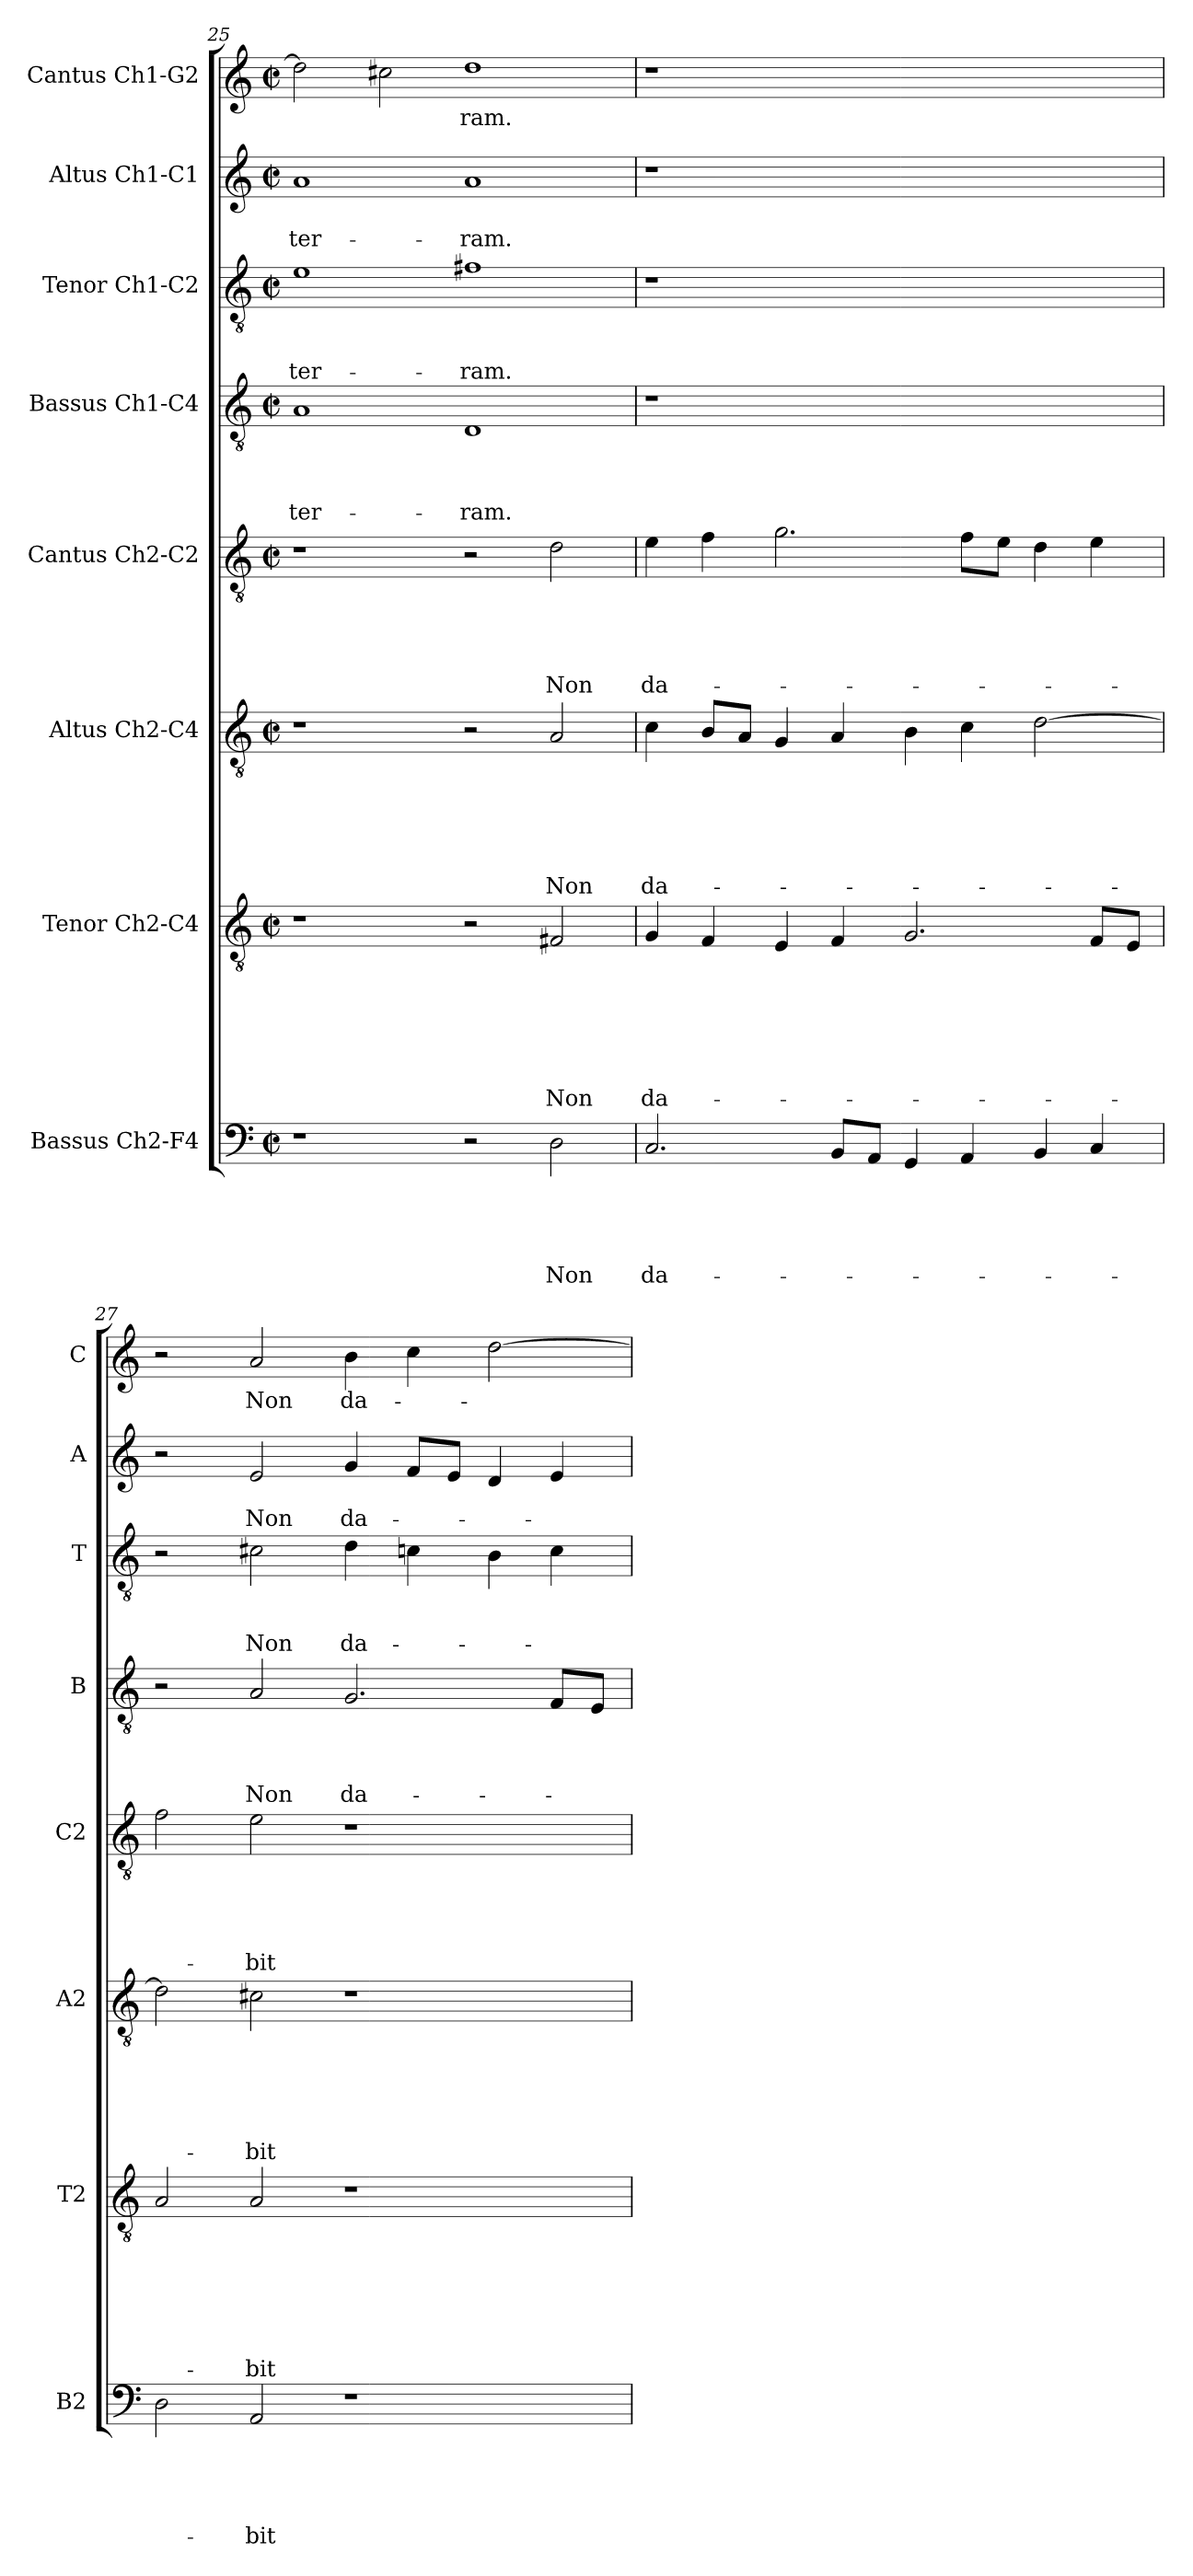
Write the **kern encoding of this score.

**kern	**text	**text	**text	**text	**text	**kern	**text	**text	**text	**text	**text	**text	**text	**kern	**text	**text	**text	**text	**text	**text	**kern	**text	**text	**text	**text	**text	**kern	**text	**text	**text	**text	**kern	**text	**text	**text	**kern	**text	**text	**kern	**text
*part8	*part8	*part8	*part8	*part8	*part8	*part7	*part7	*part7	*part7	*part7	*part7	*part7	*part7	*part6	*part6	*part6	*part6	*part6	*part6	*part6	*part5	*part5	*part5	*part5	*part5	*part5	*part4	*part4	*part4	*part4	*part4	*part3	*part3	*part3	*part3	*part2	*part2	*part2	*part1	*part1
*staff8	*staff8	*staff8	*staff8	*staff8	*staff8	*staff7	*staff7	*staff7	*staff7	*staff7	*staff7	*staff7	*staff7	*staff6	*staff6	*staff6	*staff6	*staff6	*staff6	*staff6	*staff5	*staff5	*staff5	*staff5	*staff5	*staff5	*staff4	*staff4	*staff4	*staff4	*staff4	*staff3	*staff3	*staff3	*staff3	*staff2	*staff2	*staff2	*staff1	*staff1
*I"Bassus Ch2-F4	*	*	*	*	*	*I"Tenor Ch2-C4	*	*	*	*	*	*	*	*I"Altus Ch2-C4	*	*	*	*	*	*	*I"Cantus Ch2-C2	*	*	*	*	*	*I"Bassus Ch1-C4	*	*	*	*	*I"Tenor Ch1-C2	*	*	*	*I"Altus Ch1-C1	*	*	*I"Cantus Ch1-G2	*
*I'B2	*	*	*	*	*	*I'T2	*	*	*	*	*	*	*	*I'A2	*	*	*	*	*	*	*I'C2	*	*	*	*	*	*I'B	*	*	*	*	*I'T	*	*	*	*I'A	*	*	*I'C	*
!!LO:LB:g=z
*clefF4	*	*	*	*	*	*clefGv2	*	*	*	*	*	*	*	*clefGv2	*	*	*	*	*	*	*clefGv2	*	*	*	*	*	*clefGv2	*	*	*	*	*clefGv2	*	*	*	*clefG2	*	*	*clefG2	*
*k[]	*	*	*	*	*	*k[]	*	*	*	*	*	*	*	*k[]	*	*	*	*	*	*	*k[]	*	*	*	*	*	*k[]	*	*	*	*	*k[]	*	*	*	*k[]	*	*	*k[]	*
*C:	*	*	*	*	*	*C:	*	*	*	*	*	*	*	*C:	*	*	*	*	*	*	*C:	*	*	*	*	*	*C:	*	*	*	*	*C:	*	*	*	*C:	*	*	*C:	*
*M2/2	*	*	*	*	*	*M2/2	*	*	*	*	*	*	*	*M2/2	*	*	*	*	*	*	*M2/2	*	*	*	*	*	*M2/2	*	*	*	*	*M2/2	*	*	*	*M2/2	*	*	*M2/2	*
*met(c|)	*	*	*	*	*	*met(c|)	*	*	*	*	*	*	*	*met(c|)	*	*	*	*	*	*	*met(c|)	*	*	*	*	*	*met(c|)	*	*	*	*	*met(c|)	*	*	*	*met(c|)	*	*	*met(c|)	*
=25	=25	=25	=25	=25	=25	=25	=25	=25	=25	=25	=25	=25	=25	=25	=25	=25	=25	=25	=25	=25	=25	=25	=25	=25	=25	=25	=25	=25	=25	=25	=25	=25	=25	=25	=25	=25	=25	=25	=25	=25
!	!	!	!	!	!	!	!	!	!	!	!	!	!	!	!	!	!	!	!	!	!	!	!	!	!	!	!	!	!	!	!LO:LY:b	!	!	!	!LO:LY:b	!	!	!LO:LY:b	!	!
1r	.	.	.	.	.	1r	.	.	.	.	.	.	.	1r	.	.	.	.	.	.	1r	.	.	.	.	.	1A	.	.	.	ter-	1e	.	.	ter-	1a	.	ter-	2dd\]	.
.	.	.	.	.	.	.	.	.	.	.	.	.	.	.	.	.	.	.	.	.	.	.	.	.	.	.	.	.	.	.	.	.	.	.	.	.	.	.	2cc#X\	.
!	!	!	!	!	!	!	!	!	!	!	!	!	!	!	!	!	!	!	!	!	!	!	!	!	!	!	!	!	!	!	!LO:LY:b	!	!	!	!LO:LY:b	!	!	!LO:LY:b	!	!LO:LY:b
2r	.	.	.	.	.	2r	.	.	.	.	.	.	.	2r	.	.	.	.	.	.	2r	.	.	.	.	.	1D	.	.	.	-ram.	1f#X	.	.	-ram.	1a	.	-ram.	1dd	-ram.
!	!	!	!	!	!LO:LY:b	!	!	!	!	!	!	!	!LO:LY:b	!	!	!	!	!	!	!LO:LY:b	!	!	!	!	!	!LO:LY:b	!	!	!	!	!	!	!	!	!	!	!	!	!	!
2D\	.	.	.	.	Non	2F#X/	.	.	.	.	.	.	Non	2A/	.	.	.	.	.	Non	2d\	.	.	.	.	Non	.	.	.	.	.	.	.	.	.	.	.	.	.	.
=26	=26	=26	=26	=26	=26	=26	=26	=26	=26	=26	=26	=26	=26	=26	=26	=26	=26	=26	=26	=26	=26	=26	=26	=26	=26	=26	=26	=26	=26	=26	=26	=26	=26	=26	=26	=26	=26	=26	=26	=26
!	!	!	!	!	!LO:LY:b	!	!	!	!	!	!	!	!LO:LY:b	!	!	!	!	!	!	!LO:LY:b	!	!	!	!	!	!LO:LY:b	!	!	!	!	!	!	!	!	!	!	!	!	!	!
2.C/	.	.	.	.	da-	4G/	.	.	.	.	.	.	da-	4c\	.	.	.	.	.	da-	4e\	.	.	.	.	da-	1r	.	.	.	.	1r	.	.	.	1r	.	.	1r	.
.	.	.	.	.	.	4F/	.	.	.	.	.	.	.	8B/L	.	.	.	.	.	.	4f\	.	.	.	.	.	.	.	.	.	.	.	.	.	.	.	.	.	.	.
.	.	.	.	.	.	.	.	.	.	.	.	.	.	8A/J	.	.	.	.	.	.	.	.	.	.	.	.	.	.	.	.	.	.	.	.	.	.	.	.	.	.
.	.	.	.	.	.	4E/	.	.	.	.	.	.	.	4G/	.	.	.	.	.	.	2.g\	.	.	.	.	.	.	.	.	.	.	.	.	.	.	.	.	.	.	.
8BB/L	.	.	.	.	.	4F/	.	.	.	.	.	.	.	4A/	.	.	.	.	.	.	.	.	.	.	.	.	.	.	.	.	.	.	.	.	.	.	.	.	.	.
8AA/J	.	.	.	.	.	.	.	.	.	.	.	.	.	.	.	.	.	.	.	.	.	.	.	.	.	.	.	.	.	.	.	.	.	.	.	.	.	.	.	.
4GG/	.	.	.	.	.	2.G/	.	.	.	.	.	.	.	4B\	.	.	.	.	.	.	.	.	.	.	.	.	1ryy	.	.	.	.	1ryy	.	.	.	1ryy	.	.	1ryy	.
4AA/	.	.	.	.	.	.	.	.	.	.	.	.	.	4c\	.	.	.	.	.	.	8f\L	.	.	.	.	.	.	.	.	.	.	.	.	.	.	.	.	.	.	.
.	.	.	.	.	.	.	.	.	.	.	.	.	.	.	.	.	.	.	.	.	8e\J	.	.	.	.	.	.	.	.	.	.	.	.	.	.	.	.	.	.	.
4BB/	.	.	.	.	.	.	.	.	.	.	.	.	.	[2d\	.	.	.	.	.	.	4d\	.	.	.	.	.	.	.	.	.	.	.	.	.	.	.	.	.	.	.
4C/	.	.	.	.	.	8F/L	.	.	.	.	.	.	.	.	.	.	.	.	.	.	4e\	.	.	.	.	.	.	.	.	.	.	.	.	.	.	.	.	.	.	.
.	.	.	.	.	.	8E/J	.	.	.	.	.	.	.	.	.	.	.	.	.	.	.	.	.	.	.	.	.	.	.	.	.	.	.	.	.	.	.	.	.	.
=27	=27	=27	=27	=27	=27	=27	=27	=27	=27	=27	=27	=27	=27	=27	=27	=27	=27	=27	=27	=27	=27	=27	=27	=27	=27	=27	=27	=27	=27	=27	=27	=27	=27	=27	=27	=27	=27	=27	=27	=27
2D\	.	.	.	.	.	2A/	.	.	.	.	.	.	.	2d\]	.	.	.	.	.	.	2f\	.	.	.	.	.	2r	.	.	.	.	2r	.	.	.	2r	.	.	2r	.
!	!	!	!	!	!LO:LY:b	!	!	!	!	!	!	!	!LO:LY:b	!	!	!	!	!	!	!LO:LY:b	!	!	!	!	!	!LO:LY:b	!	!	!	!	!LO:LY:b	!	!	!	!LO:LY:b	!	!	!LO:LY:b	!	!LO:LY:b
2AA/	.	.	.	.	-bit	2A/	.	.	.	.	.	.	-bit	2c#X\	.	.	.	.	.	-bit	2e\	.	.	.	.	-bit	2A/	.	.	.	Non	2c#X\	.	.	Non	2e/	.	Non	2a/	Non
!	!	!	!	!	!	!	!	!	!	!	!	!	!	!	!	!	!	!	!	!	!	!	!	!	!	!	!	!	!	!	!LO:LY:b	!	!	!	!LO:LY:b	!	!	!LO:LY:b	!	!LO:LY:b
1r	.	.	.	.	.	1r	.	.	.	.	.	.	.	1r	.	.	.	.	.	.	1r	.	.	.	.	.	2.G/	.	.	.	da-	4d\	.	.	da-	4g/	.	da-	4b\	da-
.	.	.	.	.	.	.	.	.	.	.	.	.	.	.	.	.	.	.	.	.	.	.	.	.	.	.	.	.	.	.	.	4cn\	.	.	.	8f/L	.	.	4cc\	.
.	.	.	.	.	.	.	.	.	.	.	.	.	.	.	.	.	.	.	.	.	.	.	.	.	.	.	.	.	.	.	.	.	.	.	.	8e/J	.	.	.	.
.	.	.	.	.	.	.	.	.	.	.	.	.	.	.	.	.	.	.	.	.	.	.	.	.	.	.	.	.	.	.	.	4B\	.	.	.	4d/	.	.	[2dd\	.
.	.	.	.	.	.	.	.	.	.	.	.	.	.	.	.	.	.	.	.	.	.	.	.	.	.	.	8F/L	.	.	.	.	4c\	.	.	.	4e/	.	.	.	.
.	.	.	.	.	.	.	.	.	.	.	.	.	.	.	.	.	.	.	.	.	.	.	.	.	.	.	8E/J	.	.	.	.	.	.	.	.	.	.	.	.	.
=	=	=	=	=	=	=	=	=	=	=	=	=	=	=	=	=	=	=	=	=	=	=	=	=	=	=	=	=	=	=	=	=	=	=	=	=	=	=	=	=
*-	*-	*-	*-	*-	*-	*-	*-	*-	*-	*-	*-	*-	*-	*-	*-	*-	*-	*-	*-	*-	*-	*-	*-	*-	*-	*-	*-	*-	*-	*-	*-	*-	*-	*-	*-	*-	*-	*-	*-	*-
